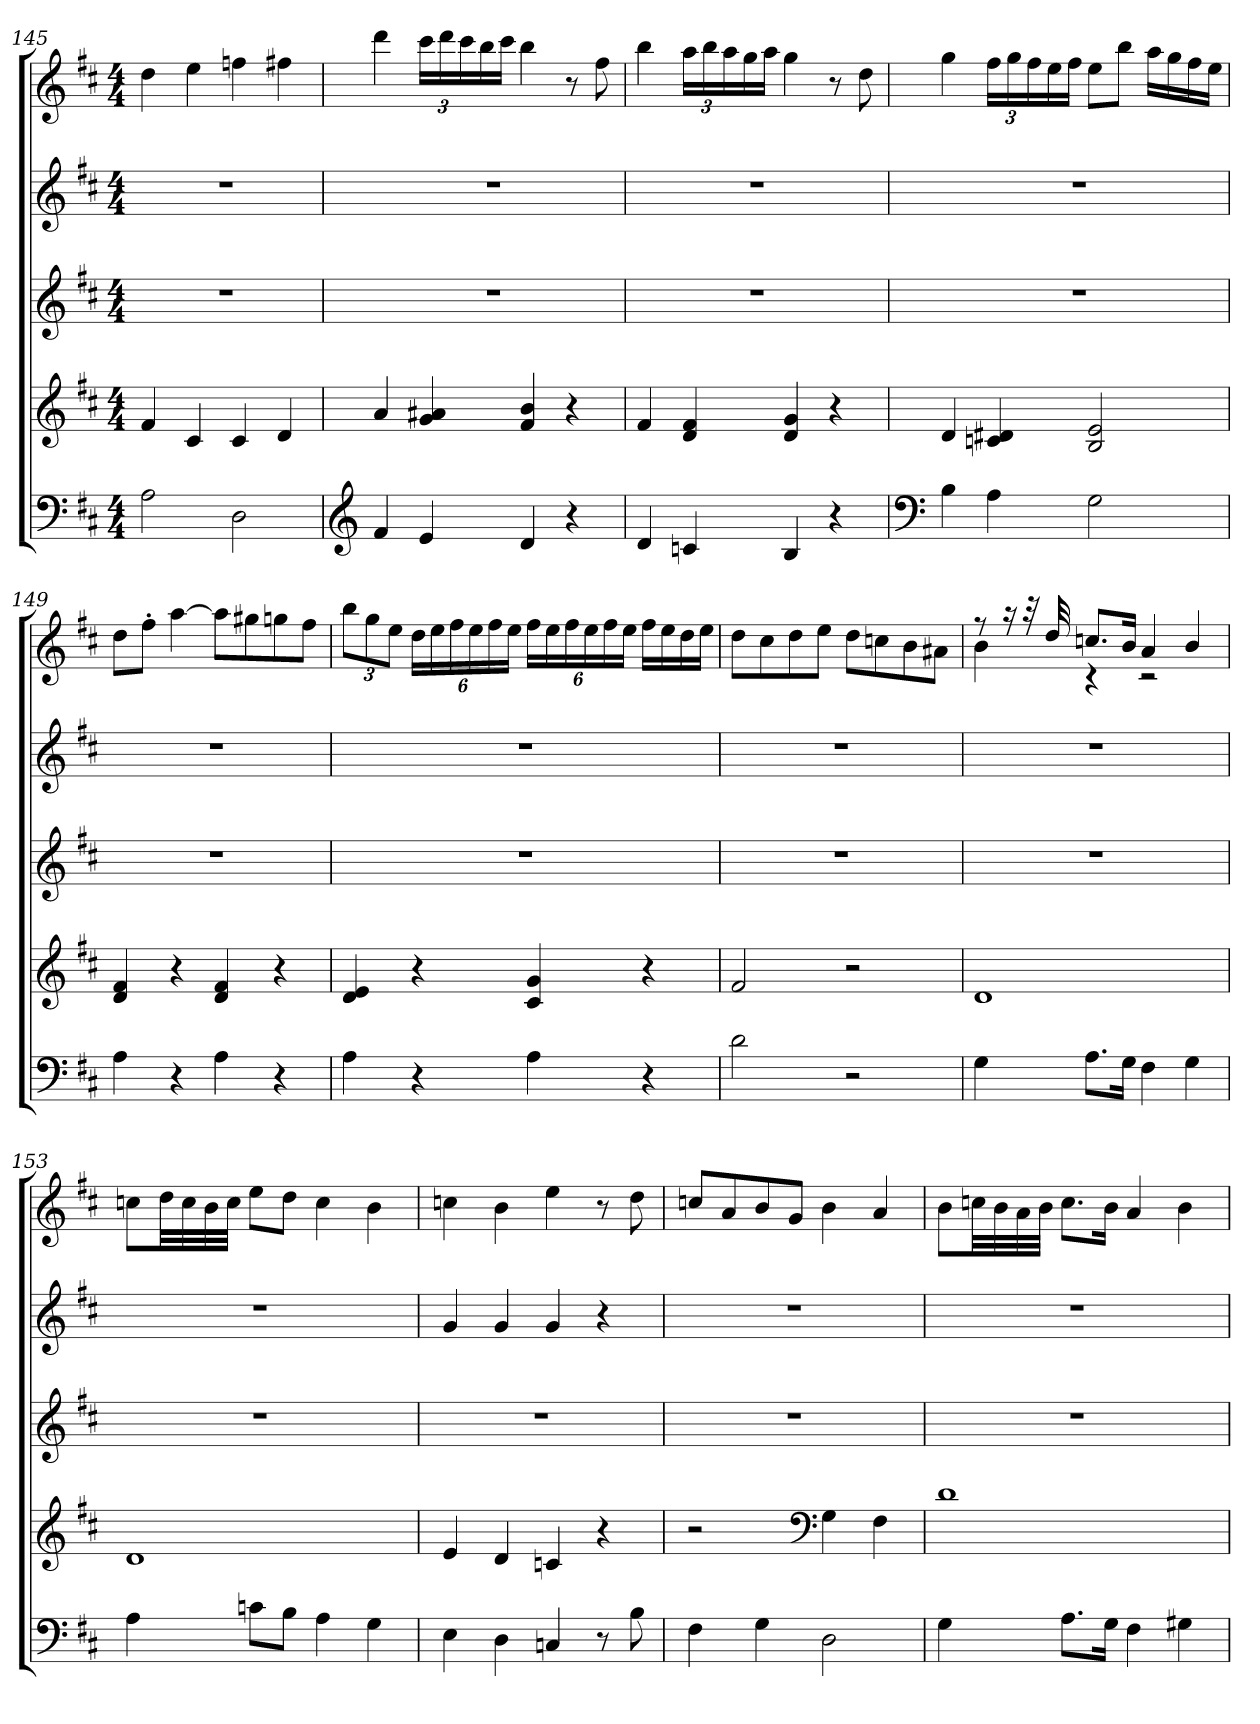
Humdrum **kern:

**kern	**kern	**kern	**kern	**kern
*part5	*part4	*part3	*part2	*part1
*staff5	*staff4	*staff3	*staff2	*staff1
*clefF4	*clefG2	*clefG2	*clefG2	*clefG2
*k[f#c#]	*k[f#c#]	*k[f#c#]	*k[f#c#]	*k[f#c#]
*M4/4	*M4/4	*M4/4	*M4/4	*M4/4
=145	=145	=145	=145	=145
2A\	4f#/	1r	1r	4dd\
.	4c#/	.	.	4ee\
2D\	4c#/	.	.	4ffn\
.	4d/	.	.	4ff#X\
=146	=146	=146	=146	=146
*clefG2	*	*	*	*
*	*	*	*	*MM80
4f#/	4a/	1r	1r	4ddd\
*	*	*	*	*Xbrackettup
4e/	4g/ 4a#X/	.	.	24ccc#\LL
.	.	.	.	24ddd\
.	.	.	.	24ccc#\
.	.	.	.	16bb\
.	.	.	.	16ccc#\JJ
4d/	4f#/ 4b/	.	.	4bb\
4r	4r	.	.	8r
.	.	.	.	8ff#\
!!LO:LB:g=z
=147	=147	=147	=147	=147
*	*	*	*	*MM80
4d/	4f#/	1r	1r	4bb\
4cn/	4d/ 4f#/	.	.	24aa\LL
.	.	.	.	24bb\
.	.	.	.	24aa\
.	.	.	.	16gg\
.	.	.	.	16aa\JJ
4B/	4d/ 4g/	.	.	4gg\
4r	4r	.	.	8r
.	.	.	.	8dd\
=148	=148	=148	=148	=148
*clefF4	*	*	*	*
*	*	*	*	*MM80
4B\	4d/	1r	1r	4gg\
4A\	4cn/ 4d#X/	.	.	24ff#\LL
.	.	.	.	24gg\
.	.	.	.	24ff#\
.	.	.	.	16ee\
.	.	.	.	16ff#\JJ
2G\	2B/ 2e/	.	.	8ee\L
.	.	.	.	8bb\J
.	.	.	.	16aa\LL
.	.	.	.	16gg\
.	.	.	.	16ff#\
*	*	*	*	*MM78
.	.	.	.	16ee\JJ
=149	=149	=149	=149	=149
*	*	*	*	*MM80
4A\	4d/ 4f#/	1r	1r	8dd\L
.	.	.	.	8ff#'\J
4r	4r	.	.	[4aa\
4A\	4d/ 4f#/	.	.	8aa\L]
.	.	.	.	8gg#X\
4r	4r	.	.	8ggn\
.	.	.	.	8ff#\J
!!LO:PB:g=z
=150	=150	=150	=150	=150
*	*	*	*	*MM80
4A\	4d/ 4e/	1r	1r	12bb\L
.	.	.	.	12gg\
.	.	.	.	12ee\J
*	*	*	*	*MM78
4r	4r	.	.	24dd\LL
.	.	.	.	24ee\
.	.	.	.	24ff#\
.	.	.	.	24ee\
.	.	.	.	24ff#\
.	.	.	.	24ee\JJ
4A\	4c#/ 4g/	.	.	24ff#\LL
.	.	.	.	24ee\
.	.	.	.	24ff#\
.	.	.	.	24ee\
.	.	.	.	24ff#\
.	.	.	.	24ee\JJ
4r	4r	.	.	16ff#\LL
.	.	.	.	16ee\
.	.	.	.	16dd\
*	*	*	*	*MM78
.	.	.	.	16ee\JJ
=151	=151	=151	=151	=151
2d\	2f#/	1r	1r	8dd\L
.	.	.	.	8cc#\
.	.	.	.	8dd\
.	.	.	.	8ee\J
2r	2r	.	.	8dd\L
.	.	.	.	8ccn\
.	.	.	.	8b\
.	.	.	.	8a#X\J
=152	=152	=152	=152	=152
*	*	*	*	*MM80
*	*	*	*	*^
4G\	1d	1r	1r	8r	4b\
.	.	.	.	16r	.
.	.	.	.	32r	.
.	.	.	.	32dd/	.
8.A\L	.	.	.	8.ccn/L	4r
16G\Jk	.	.	.	16b/Jk	.
4F#\	.	.	.	4a/	2r
4G\	.	.	.	4b/	.
*	*	*	*	*v	*v
!!LO:LB:g=z
=153	=153	=153	=153	=153
*	*	*	*	*MM80
4A\	1d	1r	1r	8ccn\L
.	.	.	.	32dd\LL
.	.	.	.	32cc\
.	.	.	.	32b\
.	.	.	.	32cc\JJJ
8cn\L	.	.	.	8ee\L
8B\J	.	.	.	8dd\J
4A\	.	.	.	4cc\
4G\	.	.	.	4b\
=154	=154	=154	=154	=154
*	*	*	*	*MM78
4E\	4e/	1r	4g/	4ccn\
4D\	4d/	.	4g/	4b\
4Cn/	4cn/	.	4g/	4ee\
8r	4r	.	4r	8r
*	*	*	*	*MM78
8B\	.	.	.	8dd\
=155	=155	=155	=155	=155
*	*	*	*	*MM80
4F#\	2r	1r	1r	8ccn/L
.	.	.	.	8a/
4G\	.	.	.	8b/
.	.	.	.	8g/J
*	*clefF4	*	*	*
2D\	4G\	.	.	4b\
*	*	*	*	*MM76
.	4F#\	.	.	4a/
=156	=156	=156	=156	=156
*	*	*	*	*MM80
4G\	1d	1r	1r	8b\L
.	.	.	.	32ccn\LL
.	.	.	.	32b\
.	.	.	.	32a\
.	.	.	.	32b\JJJ
8.A\L	.	.	.	8.cc\L
16G\Jk	.	.	.	16b\Jk
4F#\	.	.	.	4a/
4G#X\	.	.	.	4b\
=	=	=	=	=
*-	*-	*-	*-	*-
